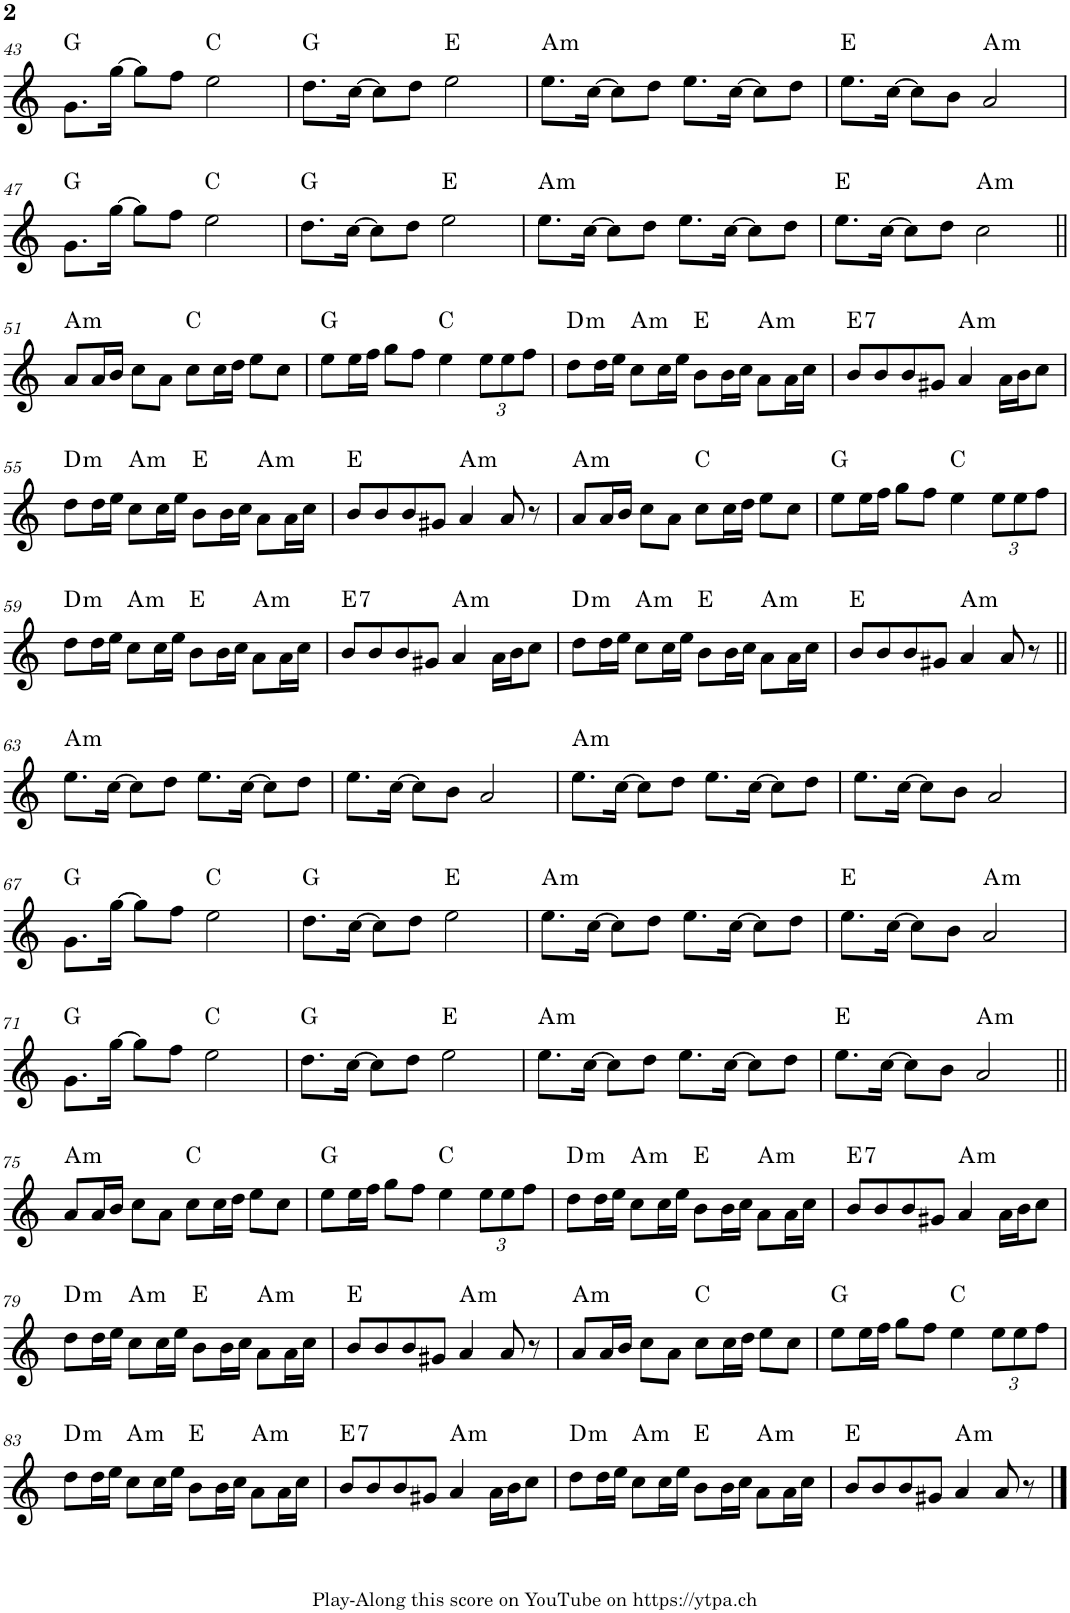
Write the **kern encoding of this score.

**kern	**harte
*part1	*part1
*staff1	*
*I"Piano	*
*I'Pno.	*
!!LO:PB:g=z
*clefG2	*
*k[]	*
*M4/4	*
=43	=43
8.g\L	G:maj
[16gg\Jk	.
8gg\L]	.
8ff\J	.
2ee\	C:maj
=44	=44
8.dd\L	G:maj
[16cc\Jk	.
8cc\L]	.
8dd\J	.
2ee\	E:maj
=45	=45
!	!LO:H:kt=m
8.ee\L	A:min
[16cc\Jk	.
8cc\L]	.
8dd\J	.
8.ee\L	.
[16cc\Jk	.
8cc\L]	.
8dd\J	.
=46	=46
8.ee\L	E:maj
[16cc\Jk	.
8cc\L]	.
8b\J	.
!	!LO:H:kt=m
2a/	A:min
!!LO:LB:g=z
=47	=47
8.g\L	G:maj
[16gg\Jk	.
8gg\L]	.
8ff\J	.
2ee\	C:maj
=48	=48
8.dd\L	G:maj
[16cc\Jk	.
8cc\L]	.
8dd\J	.
2ee\	E:maj
=49	=49
!	!LO:H:kt=m
8.ee\L	A:min
[16cc\Jk	.
8cc\L]	.
8dd\J	.
8.ee\L	.
[16cc\Jk	.
8cc\L]	.
8dd\J	.
=50	=50
8.ee\L	E:maj
[16cc\Jk	.
8cc\L]	.
8dd\J	.
!	!LO:H:kt=m
2cc\	A:min
!!LO:LB:g=z
=51||	=51||
!	!LO:H:kt=m
8a/L	A:min
16a/L	.
16b/JJ	.
8cc\L	.
8a\J	.
8cc\L	C:maj
16cc\L	.
16dd\JJ	.
8ee\L	.
8cc\J	.
=52	=52
8ee\L	G:maj
16ee\L	.
16ff\JJ	.
8gg\L	.
8ff\J	.
4ee\	C:maj
*Xbrackettup	*
12ee\L	.
12ee\	.
12ff\J	.
=53	=53
!	!LO:H:kt=m
8dd\L	D:min
16dd\L	.
16ee\JJ	.
!	!LO:H:kt=m
8cc\L	A:min
16cc\L	.
16ee\JJ	.
8b\L	E:maj
16b\L	.
16cc\JJ	.
!	!LO:H:kt=m
8a\L	A:min
16a\L	.
16cc\JJ	.
=54	=54
!	!LO:H:kt=7
8b/L	E:7
8b/	.
8b/	.
8g#X/J	.
!	!LO:H:kt=m
4a/	A:min
16a\LL	.
16b\J	.
8cc\J	.
!!LO:LB:g=z
=55	=55
!	!LO:H:kt=m
8dd\L	D:min
16dd\L	.
16ee\JJ	.
!	!LO:H:kt=m
8cc\L	A:min
16cc\L	.
16ee\JJ	.
8b\L	E:maj
16b\L	.
16cc\JJ	.
!	!LO:H:kt=m
8a\L	A:min
16a\L	.
16cc\JJ	.
=56	=56
8b/L	E:maj
8b/	.
8b/	.
8g#X/J	.
!	!LO:H:kt=m
4a/	A:min
8a/	.
8r	.
=57	=57
!	!LO:H:kt=m
8a/L	A:min
16a/L	.
16b/JJ	.
8cc\L	.
8a\J	.
8cc\L	C:maj
16cc\L	.
16dd\JJ	.
8ee\L	.
8cc\J	.
=58	=58
8ee\L	G:maj
16ee\L	.
16ff\JJ	.
8gg\L	.
8ff\J	.
4ee\	C:maj
12ee\L	.
12ee\	.
12ff\J	.
!!LO:LB:g=z
=59	=59
!	!LO:H:kt=m
8dd\L	D:min
16dd\L	.
16ee\JJ	.
!	!LO:H:kt=m
8cc\L	A:min
16cc\L	.
16ee\JJ	.
8b\L	E:maj
16b\L	.
16cc\JJ	.
!	!LO:H:kt=m
8a\L	A:min
16a\L	.
16cc\JJ	.
=60	=60
!	!LO:H:kt=7
8b/L	E:7
8b/	.
8b/	.
8g#X/J	.
!	!LO:H:kt=m
4a/	A:min
16a\LL	.
16b\J	.
8cc\J	.
=61	=61
!	!LO:H:kt=m
8dd\L	D:min
16dd\L	.
16ee\JJ	.
!	!LO:H:kt=m
8cc\L	A:min
16cc\L	.
16ee\JJ	.
8b\L	E:maj
16b\L	.
16cc\JJ	.
!	!LO:H:kt=m
8a\L	A:min
16a\L	.
16cc\JJ	.
=62	=62
8b/L	E:maj
8b/	.
8b/	.
8g#X/J	.
!	!LO:H:kt=m
4a/	A:min
8a/	.
8r	.
!!LO:LB:g=z
=63||	=63||
!	!LO:H:kt=m
8.ee\L	A:min
[16cc\Jk	.
8cc\L]	.
8dd\J	.
8.ee\L	.
[16cc\Jk	.
8cc\L]	.
8dd\J	.
=64	=64
8.ee\L	.
[16cc\Jk	.
8cc\L]	.
8b\J	.
2a/	.
=65	=65
!	!LO:H:kt=m
8.ee\L	A:min
[16cc\Jk	.
8cc\L]	.
8dd\J	.
8.ee\L	.
[16cc\Jk	.
8cc\L]	.
8dd\J	.
=66	=66
8.ee\L	.
[16cc\Jk	.
8cc\L]	.
8b\J	.
2a/	.
!!LO:LB:g=z
=67	=67
8.g\L	G:maj
[16gg\Jk	.
8gg\L]	.
8ff\J	.
2ee\	C:maj
=68	=68
8.dd\L	G:maj
[16cc\Jk	.
8cc\L]	.
8dd\J	.
2ee\	E:maj
=69	=69
!	!LO:H:kt=m
8.ee\L	A:min
[16cc\Jk	.
8cc\L]	.
8dd\J	.
8.ee\L	.
[16cc\Jk	.
8cc\L]	.
8dd\J	.
=70	=70
8.ee\L	E:maj
[16cc\Jk	.
8cc\L]	.
8b\J	.
!	!LO:H:kt=m
2a/	A:min
!!LO:LB:g=z
=71	=71
8.g\L	G:maj
[16gg\Jk	.
8gg\L]	.
8ff\J	.
2ee\	C:maj
=72	=72
8.dd\L	G:maj
[16cc\Jk	.
8cc\L]	.
8dd\J	.
2ee\	E:maj
=73	=73
!	!LO:H:kt=m
8.ee\L	A:min
[16cc\Jk	.
8cc\L]	.
8dd\J	.
8.ee\L	.
[16cc\Jk	.
8cc\L]	.
8dd\J	.
=74	=74
8.ee\L	E:maj
[16cc\Jk	.
8cc\L]	.
8b\J	.
!	!LO:H:kt=m
2a/	A:min
!!LO:LB:g=z
=75||	=75||
!	!LO:H:kt=m
8a/L	A:min
16a/L	.
16b/JJ	.
8cc\L	.
8a\J	.
8cc\L	C:maj
16cc\L	.
16dd\JJ	.
8ee\L	.
8cc\J	.
=76	=76
8ee\L	G:maj
16ee\L	.
16ff\JJ	.
8gg\L	.
8ff\J	.
4ee\	C:maj
12ee\L	.
12ee\	.
12ff\J	.
=77	=77
!	!LO:H:kt=m
8dd\L	D:min
16dd\L	.
16ee\JJ	.
!	!LO:H:kt=m
8cc\L	A:min
16cc\L	.
16ee\JJ	.
8b\L	E:maj
16b\L	.
16cc\JJ	.
!	!LO:H:kt=m
8a\L	A:min
16a\L	.
16cc\JJ	.
=78	=78
!	!LO:H:kt=7
8b/L	E:7
8b/	.
8b/	.
8g#X/J	.
!	!LO:H:kt=m
4a/	A:min
16a\LL	.
16b\J	.
8cc\J	.
!!LO:LB:g=z
=79	=79
!	!LO:H:kt=m
8dd\L	D:min
16dd\L	.
16ee\JJ	.
!	!LO:H:kt=m
8cc\L	A:min
16cc\L	.
16ee\JJ	.
8b\L	E:maj
16b\L	.
16cc\JJ	.
!	!LO:H:kt=m
8a\L	A:min
16a\L	.
16cc\JJ	.
=80	=80
8b/L	E:maj
8b/	.
8b/	.
8g#X/J	.
!	!LO:H:kt=m
4a/	A:min
8a/	.
8r	.
=81	=81
!	!LO:H:kt=m
8a/L	A:min
16a/L	.
16b/JJ	.
8cc\L	.
8a\J	.
8cc\L	C:maj
16cc\L	.
16dd\JJ	.
8ee\L	.
8cc\J	.
=82	=82
8ee\L	G:maj
16ee\L	.
16ff\JJ	.
8gg\L	.
8ff\J	.
4ee\	C:maj
12ee\L	.
12ee\	.
12ff\J	.
!!LO:LB:g=z
=83	=83
!	!LO:H:kt=m
8dd\L	D:min
16dd\L	.
16ee\JJ	.
!	!LO:H:kt=m
8cc\L	A:min
16cc\L	.
16ee\JJ	.
8b\L	E:maj
16b\L	.
16cc\JJ	.
!	!LO:H:kt=m
8a\L	A:min
16a\L	.
16cc\JJ	.
=84	=84
!	!LO:H:kt=7
8b/L	E:7
8b/	.
8b/	.
8g#X/J	.
!	!LO:H:kt=m
4a/	A:min
16a\LL	.
16b\J	.
8cc\J	.
=85	=85
!	!LO:H:kt=m
8dd\L	D:min
16dd\L	.
16ee\JJ	.
!	!LO:H:kt=m
8cc\L	A:min
16cc\L	.
16ee\JJ	.
8b\L	E:maj
16b\L	.
16cc\JJ	.
!	!LO:H:kt=m
8a\L	A:min
16a\L	.
16cc\JJ	.
=86	=86
8b/L	E:maj
8b/	.
8b/	.
8g#X/J	.
!	!LO:H:kt=m
4a/	A:min
8a/	.
8r	.
==	==
*-	*-
